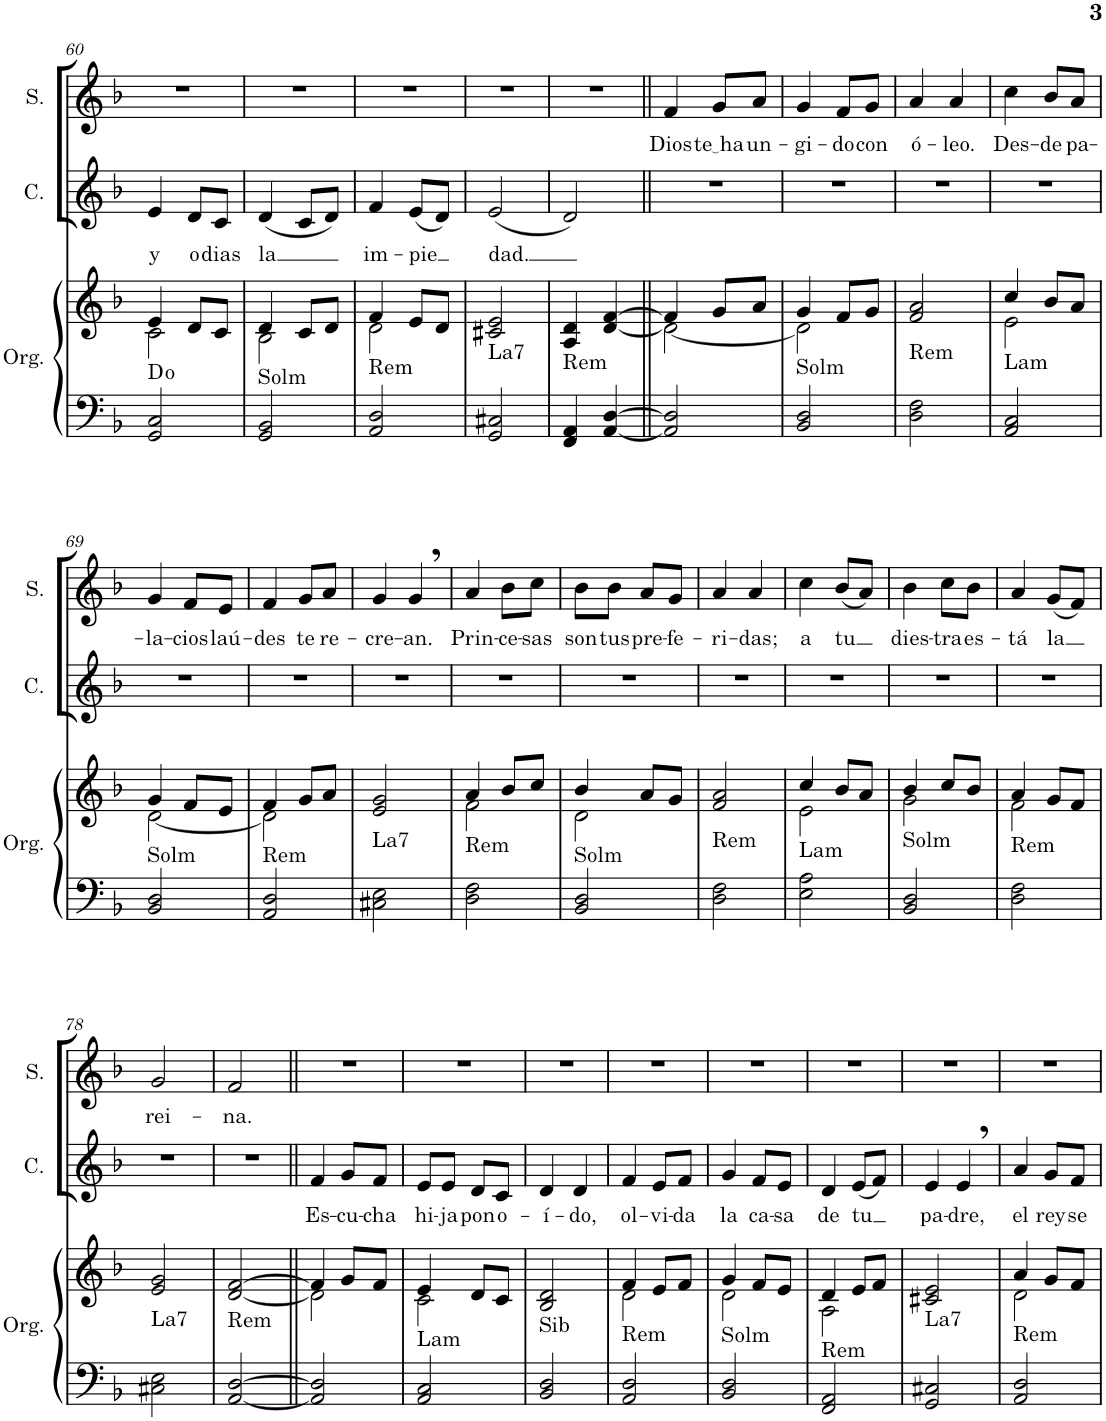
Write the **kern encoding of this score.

**kern	**kern	**harte	**kern	**text	**kern	**text
*part3	*part3	*part3	*part2	*part2	*part1	*part1
*staff4	*staff3	*	*staff2	*staff2	*staff1	*staff1
*I"Órgano	*	*	*I"Contralto	*	*I"Soprano	*
*	*	*	*I'C.	*	*I'S.	*
!!LO:PB:g=z
*clefF4	*clefG2	*	*clefG2	*	*clefG2	*
*k[b-]	*k[b-]	*	*k[b-]	*	*k[b-]	*
*M2/4	*M2/4	*	*M2/4	*	*M2/4	*
=60	=60	=60	=60	=60	=60	=60
*	*^	*	*	*	*	*
!	!	!	!	!	!LO:LY:b	!	!
2GG/ 2C/	4e/	2c\	D:dim	4e/	y	2r	.
!	!	!	!	!	!LO:LY:b	!	!
.	8d/L	.	.	8d/L	o	.	.
!	!	!	!	!	!LO:LY:b	!	!
.	8c/J	.	.	8c/J	-dias	.	.
=61	=61	=61	=61	=61	=61	=61	=61
!	!	!	!LO:H:kt=Solm	!	!LO:LY:b	!	!
2GG/ 2BB-/	4d/	2B-\	N	(4d/	la	2r	.
.	8c/L	.	.	8c/L	.	.	.
.	8d/J	.	.	8d/J)	.	.	.
=62	=62	=62	=62	=62	=62	=62	=62
!	!	!	!LO:H:kt=Rem	!	!LO:LY:b	!	!
2AA/ 2D/	4f/	2d\	N	4f/	im-	2r	.
!	!	!	!	!	!LO:LY:b	!	!
.	8e/L	.	.	(8e/L	-pie	.	.
.	8d/J	.	.	8d/J)	.	.	.
*	*v	*v	*	*	*	*	*
=63	=63	=63	=63	=63	=63	=63
!	!	!LO:H:kt=La7	!	!LO:LY:b	!	!
2GG/ 2C#X/	2c#X/ 2e/	N	(2e/	-dad.	2r	.
=64	=64	=64	=64	=64	=64	=64
!	!	!LO:H:kt=Rem	!	!	!	!
4FF/ 4AA/	4A/ 4d/	N	2d/)	.	2r	.
[4AA/ [4D/	[4d/ [4f/	.	.	.	.	.
=65||	=65||	=65||	=65||	=65||	=65||	=65||
*	*^	*	*	*	*	*
!	!	!	!	!	!	!	!LO:LY:b
2AA/] 2D/]	4f/]	2d\_	.	2r	.	4f/	Dios
!	!	!	!	!	!	!	!LO:LY:b
.	8g/L	.	.	.	.	8g/L	te ha
!	!	!	!	!	!	!	!LO:LY:b
.	8a/J	.	.	.	.	8a/J	un-
=66	=66	=66	=66	=66	=66	=66	=66
!	!	!	!LO:H:kt=Solm	!	!	!	!LO:LY:b
2BB-/ 2D/	4g/	2d\]	N	2r	.	4g/	-gi-
!	!	!	!	!	!	!	!LO:LY:b
.	8f/L	.	.	.	.	8f/L	-do
!	!	!	!	!	!	!	!LO:LY:b
.	8g/J	.	.	.	.	8g/J	con
*	*v	*v	*	*	*	*	*
=67	=67	=67	=67	=67	=67	=67
!	!	!LO:H:kt=Rem	!	!	!	!LO:LY:b
2D\ 2F\	2f/ 2a/	N	2r	.	4a/	ó-
!	!	!	!	!	!	!LO:LY:b
.	.	.	.	.	4a/	-leo.
=68	=68	=68	=68	=68	=68	=68
*	*^	*	*	*	*	*
!	!	!	!LO:H:kt=Lam	!	!	!	!LO:LY:b
2AA/ 2C/	4cc/	2e\	N	2r	.	4cc\	Des-
!	!	!	!	!	!	!	!LO:LY:b
.	8b-/L	.	.	.	.	8b-/L	-de
!	!	!	!	!	!	!	!LO:LY:b
.	8a/J	.	.	.	.	8a/J	pa-
!!LO:LB:g=z
=69	=69	=69	=69	=69	=69	=69	=69
!	!	!	!LO:H:kt=Solm	!	!	!	!LO:LY:b
2BB-/ 2D/	4g/	[2d\	N	2r	.	4g/	-la-
!	!	!	!	!	!	!	!LO:LY:b
.	8f/L	.	.	.	.	8f/L	-cios
!	!	!	!	!	!	!	!LO:LY:b
.	8e/J	.	.	.	.	8e/J	laú-
=70	=70	=70	=70	=70	=70	=70	=70
!	!	!	!LO:H:kt=Rem	!	!	!	!LO:LY:b
2AA/ 2D/	4f/	2d\]	N	2r	.	4f/	-des
!	!	!	!	!	!	!	!LO:LY:b
.	8g/L	.	.	.	.	8g/L	te
!	!	!	!	!	!	!	!LO:LY:b
.	8a/J	.	.	.	.	8a/J	re-
*	*v	*v	*	*	*	*	*
=71	=71	=71	=71	=71	=71	=71
!	!	!LO:H:kt=La7	!	!	!	!LO:LY:b
2C#X\ 2E\	2e/ 2g/	N	2r	.	4g/	-cre-
!	!	!	!	!	!	!LO:LY:b
.	.	.	.	.	4g,/	-an.
=72	=72	=72	=72	=72	=72	=72
*	*^	*	*	*	*	*
!	!	!	!LO:H:kt=Rem	!	!	!	!LO:LY:b
2D\ 2F\	4a/	2f\	N	2r	.	4a/	Prin-
!	!	!	!	!	!	!	!LO:LY:b
.	8b-/L	.	.	.	.	8b-\L	-ce-
!	!	!	!	!	!	!	!LO:LY:b
.	8cc/J	.	.	.	.	8cc\J	-sas
=73	=73	=73	=73	=73	=73	=73	=73
!	!	!	!LO:H:kt=Solm	!	!	!	!LO:LY:b
2BB-/ 2D/	4b-/	2d\	N	2r	.	8b-\L	son
!	!	!	!	!	!	!	!LO:LY:b
.	.	.	.	.	.	8b-\J	tus
!	!	!	!	!	!	!	!LO:LY:b
.	8a/L	.	.	.	.	8a/L	pre-
!	!	!	!	!	!	!	!LO:LY:b
.	8g/J	.	.	.	.	8g/J	-fe-
*	*v	*v	*	*	*	*	*
=74	=74	=74	=74	=74	=74	=74
!	!	!LO:H:kt=Rem	!	!	!	!LO:LY:b
2D\ 2F\	2f/ 2a/	N	2r	.	4a/	-ri-
!	!	!	!	!	!	!LO:LY:b
.	.	.	.	.	4a/	-das;
=75	=75	=75	=75	=75	=75	=75
*	*^	*	*	*	*	*
!	!	!	!LO:H:kt=Lam	!	!	!	!LO:LY:b
2E\ 2A\	4cc/	2e\	N	2r	.	4cc\	a
!	!	!	!	!	!	!	!LO:LY:b
.	8b-/L	.	.	.	.	(8b-/L	tu
.	8a/J	.	.	.	.	8a/J)	.
=76	=76	=76	=76	=76	=76	=76	=76
!	!	!	!LO:H:kt=Solm	!	!	!	!LO:LY:b
2BB-/ 2D/	4b-/	2g\	N	2r	.	4b-\	dies-
!	!	!	!	!	!	!	!LO:LY:b
.	8cc/L	.	.	.	.	8cc\L	-tra
!	!	!	!	!	!	!	!LO:LY:b
.	8b-/J	.	.	.	.	8b-\J	es-
=77	=77	=77	=77	=77	=77	=77	=77
!	!	!	!LO:H:kt=Rem	!	!	!	!LO:LY:b
2D\ 2F\	4a/	2f\	N	2r	.	4a/	-tá
!	!	!	!	!	!	!	!LO:LY:b
.	8g/L	.	.	.	.	(8g/L	la
.	8f/J	.	.	.	.	8f/J)	.
*	*v	*v	*	*	*	*	*
!!LO:LB:g=z
=78	=78	=78	=78	=78	=78	=78
!	!	!LO:H:kt=La7	!	!	!	!LO:LY:b
2C#X\ 2E\	2e/ 2g/	N	2r	.	2g/	rei-
=79	=79	=79	=79	=79	=79	=79
!	!	!LO:H:kt=Rem	!	!	!	!LO:LY:b
[2AA/ [2D/	[2d/ [2f/	N	2r	.	2f/	-na.
=80||	=80||	=80||	=80||	=80||	=80||	=80||
*	*^	*	*	*	*	*
!	!	!	!	!	!LO:LY:b	!	!
2AA/] 2D/]	4f/]	2d\]	.	4f/	Es-	2r	.
!	!	!	!	!	!LO:LY:b	!	!
.	8g/L	.	.	8g/L	-cu-	.	.
!	!	!	!	!	!LO:LY:b	!	!
.	8f/J	.	.	8f/J	-cha	.	.
=81	=81	=81	=81	=81	=81	=81	=81
!	!	!	!LO:H:kt=Lam	!	!LO:LY:b	!	!
2AA/ 2C/	4e/	2c\	N	8e/L	hi-	2r	.
!	!	!	!	!	!LO:LY:b	!	!
.	.	.	.	8e/J	-ja	.	.
!	!	!	!	!	!LO:LY:b	!	!
.	8d/L	.	.	8d/L	pon	.	.
!	!	!	!	!	!LO:LY:b	!	!
.	8c/J	.	.	8c/J	o-	.	.
*	*v	*v	*	*	*	*	*
=82	=82	=82	=82	=82	=82	=82
!	!	!LO:H:kt=Sib	!	!LO:LY:b	!	!
2BB-/ 2D/	2B-/ 2d/	N	4d/	-í-	2r	.
!	!	!	!	!LO:LY:b	!	!
.	.	.	4d/	-do,	.	.
=83	=83	=83	=83	=83	=83	=83
*	*^	*	*	*	*	*
!	!	!	!LO:H:kt=Rem	!	!LO:LY:b	!	!
2AA/ 2D/	4f/	2d\	N	4f/	ol-	2r	.
!	!	!	!	!	!LO:LY:b	!	!
.	8e/L	.	.	8e/L	-vi-	.	.
!	!	!	!	!	!LO:LY:b	!	!
.	8f/J	.	.	8f/J	-da	.	.
=84	=84	=84	=84	=84	=84	=84	=84
!	!	!	!LO:H:kt=Solm	!	!LO:LY:b	!	!
2BB-/ 2D/	4g/	2d\	N	4g/	la	2r	.
!	!	!	!	!	!LO:LY:b	!	!
.	8f/L	.	.	8f/L	ca-	.	.
!	!	!	!	!	!LO:LY:b	!	!
.	8e/J	.	.	8e/J	-sa	.	.
=85	=85	=85	=85	=85	=85	=85	=85
!	!	!	!LO:H:kt=Rem	!	!LO:LY:b	!	!
2FF/ 2AA/	4d/	2A\	N	4d/	de	2r	.
!	!	!	!	!	!LO:LY:b	!	!
.	8e/L	.	.	(8e/L	-tu	.	.
.	8f/J	.	.	8f/J)	.	.	.
*	*v	*v	*	*	*	*	*
=86	=86	=86	=86	=86	=86	=86
!	!	!LO:H:kt=La7	!	!LO:LY:b	!	!
2GG/ 2C#X/	2c#X/ 2e/	N	4e/	pa-	2r	.
!	!	!	!	!LO:LY:b	!	!
.	.	.	4e,/	-dre,	.	.
=87	=87	=87	=87	=87	=87	=87
*	*^	*	*	*	*	*
!	!	!	!LO:H:kt=Rem	!	!LO:LY:b	!	!
2AA/ 2D/	4a/	2d\	N	4a/	el	2r	.
!	!	!	!	!	!LO:LY:b	!	!
.	8g/L	.	.	8g/L	rey	.	.
!	!	!	!	!	!LO:LY:b	!	!
.	8f/J	.	.	8f/J	se	.	.
*	*v	*v	*	*	*	*	*
=	=	=	=	=	=	=
*-	*-	*-	*-	*-	*-	*-
